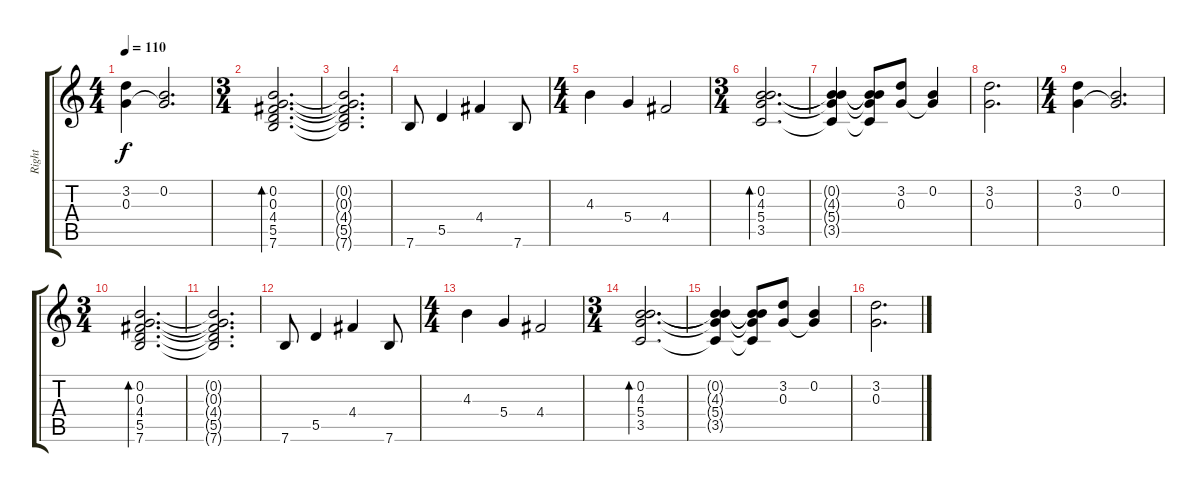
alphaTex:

\track ("Right" "Right") {instrument electricguitarjazz}
\staff {score tabs}
\tuning (E4 B3 G3 D3 A2 E2) {hide}
\ts (4 4)
\tempo 110
\clef g2
\ks c
(3.2 0.3).4{dy f} (0.2 0.3{t}).2{d} |
\ts (3 4)
(0.2 0.3 4.4 5.5 7.6).2{d bd 240} |
(0.2{t} 0.3{t} 4.4{t} 5.5{t} 7.6{t}).2{d} |
7.6.8 5.5.4 4.4.4 7.6.8 |
\ts (4 4)
4.3.4 5.4.4 4.4.2 |
\ts (3 4)
(0.2 4.3 5.4 3.5).2{d bd 240} |
(0.2{t} 4.3{t} 5.4{t} 3.5{t}).4 (0.2{t} 4.3{t} 5.4{t} 3.5{t}).8 (3.2 0.3).8 (0.2 0.3{t}).4 |
(3.2 0.3).2{d} |
\ts (4 4)
(3.2 0.3).4 (0.2 0.3{t}).2{d} |
\ts (3 4)
(0.2 0.3 4.4 5.5 7.6).2{d bd 240} |
(0.2{t} 0.3{t} 4.4{t} 5.5{t} 7.6{t}).2{d} |
7.6.8 5.5.4 4.4.4 7.6.8 |
\ts (4 4)
4.3.4 5.4.4 4.4.2 |
\ts (3 4)
(0.2 4.3 5.4 3.5).2{d bd 240} |
(0.2{t} 4.3{t} 5.4{t} 3.5{t}).4 (0.2{t} 4.3{t} 5.4{t} 3.5{t}).8 (3.2 0.3).8 (0.2 0.3{t}).4 |
(3.2 0.3).2{d}
